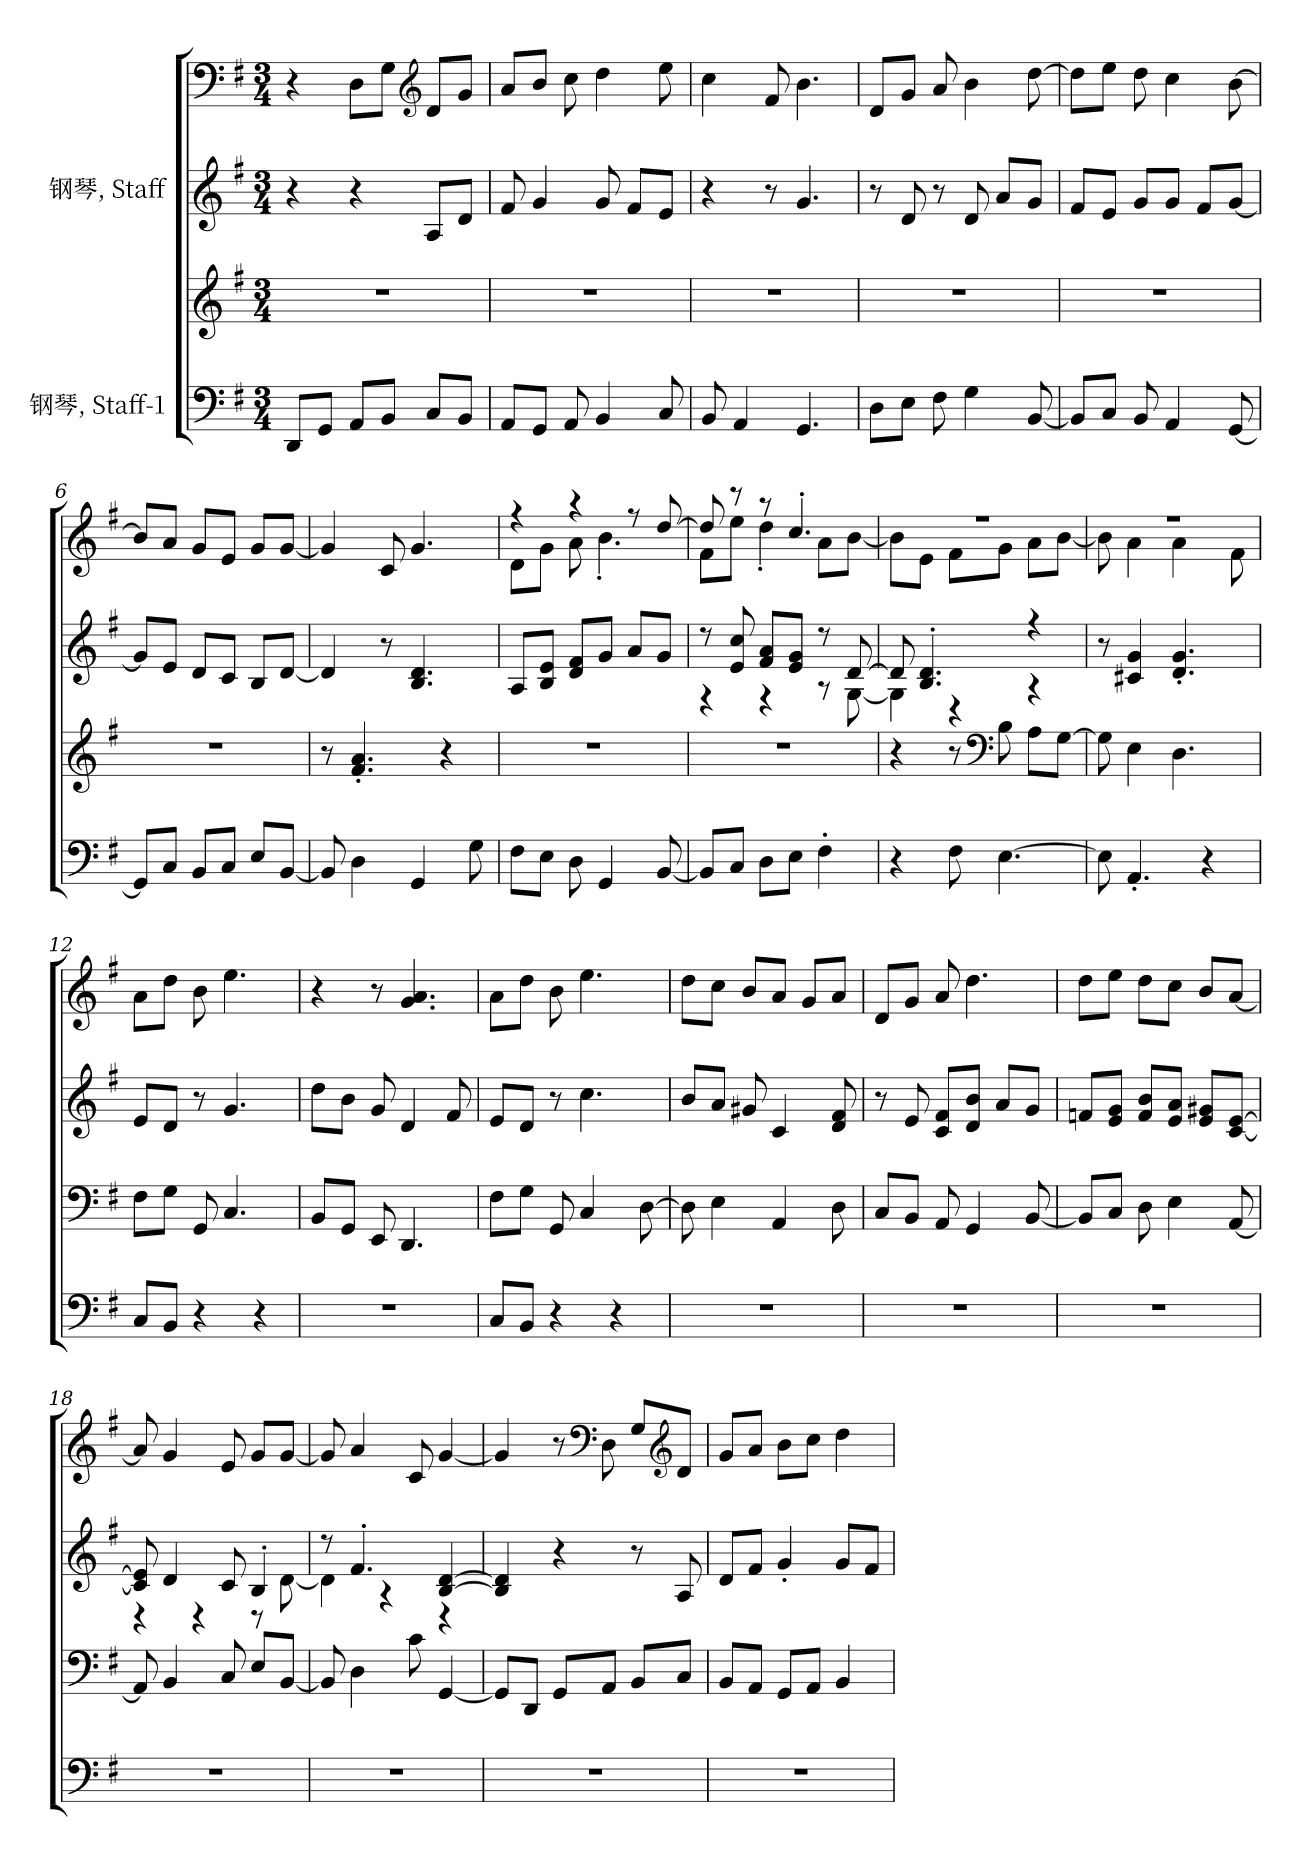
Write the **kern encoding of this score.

**kern	**kern	**kern	**kern
*part2	*part2	*part1	*part1
*staff4	*staff3	*staff2	*staff1
*I"钢琴, Staff-1	*	*I"钢琴, Staff	*
*clefF4	*clefG2	*clefG2	*clefF4
*k[f#]	*k[f#]	*k[f#]	*k[f#]
*M3/4	*M3/4	*M3/4	*M3/4
*MM105	*MM105	*MM105	*MM105
=1	=1	=1	=1
8DD/L	2.r	4r	4r
8GG/J	.	.	.
8AA/L	.	4r	8D\L
8BB/J	.	.	8G\J
*	*	*	*clefG2
8C/L	.	8A/L	8d/L
8BB/J	.	8d/J	8g/J
=2	=2	=2	=2
8AA/L	2.r	8f#/	8a/L
8GG/J	.	4g/	8b/J
8AA/	.	.	8cc\
4BB/	.	8g/	4dd\
.	.	8f#/L	.
8C/	.	8e/J	8ee\
=3	=3	=3	=3
8BB/	2.r	4r	4cc\
4AA/	.	.	.
.	.	8r	8f#/
4.GG/	.	4.g/	4.b\
=4	=4	=4	=4
8D\L	2.r	8r	8d/L
8E\J	.	8d/	8g/J
8F#\	.	8r	8a/
4G\	.	8d/	4b\
.	.	8a/L	.
[8BB/	.	8g/J	[8dd\
!!LO:LB:g=z
=5	=5	=5	=5
8BB/L]	2.r	8f#/L	8dd\L]
8C/J	.	8e/J	8ee\J
8BB/	.	8g/L	8dd\
4AA/	.	8g/J	4cc\
.	.	8f#/L	.
[8GG/	.	[8g/J	[8b\
=6	=6	=6	=6
8GG/L]	2.r	8g/L]	8b/L]
8C/J	.	8e/J	8a/J
8BB/L	.	8d/L	8g/L
8C/J	.	8c/J	8e/J
8E/L	.	8B/L	8g/L
[8BB/J	.	[8d/J	[8g/J
=7	=7	=7	=7
8BB/]	8r	4d/]	4g/]
4D\	4.f#/' 4.a/'	.	.
.	.	8r	8c/
4GG/	.	4.B/ 4.d/	4.g/
.	4r	.	.
8G\	.	.	.
=8	=8	=8	=8
*	*	*	*^
8F#\L	2.r	8A/L	4r	8d\L
8E\J	.	8B/ 8e/J	.	8g\J
8D\	.	8d/ 8f#/L	4r	8a\
4GG/	.	8g/J	.	4.b'\
.	.	8a/L	8r	.
[8BB/	.	8g/J	[8dd/	.
=9	=9	=9	=9	=9
*	*	*^	*	*
8BB/L]	2.r	8r	4r	8dd/]	8f#\L
8C/J	.	8e/ 8cc/	.	8r	8ee\J
8D\L	.	8f#/ 8a/L	4r	8r	4dd'\
8E\J	.	8e/ 8g/J	.	4.cc'/	.
4F#'\	.	8r	8r	.	8a\L
.	.	[8d/	[8G\	.	[8b\J
!!LO:LB:g=z	!!
=10	=10	=10	=10	=10	=10
4r	4r	8d/]	4G\]	2.r	8b\L]
.	.	4.B/' 4.d/'	.	.	8e\J
8F#\	8r	.	4r	.	8f#\L
*	*clefF4	*	*	*	*
[4.E\	8B\	.	.	.	8g\J
.	8A\L	4r	4r	.	8a\L
.	[8G\J	.	.	.	[8b\J
*	*	*v	*v	*	*
=11	=11	=11	=11	=11
8E\]	8G\]	8r	2.r	8b\]
4.AA'/	4E\	4c#X/ 4g/	.	4a\
.	4.D\	4.d/' 4.g/'	.	4a\
4r	.	.	.	.
.	.	.	.	8f#\
*	*	*	*v	*v
=12	=12	=12	=12
8C/L	8F#\L	8e/L	8a\L
8BB/J	8G\J	8d/J	8dd\J
4r	8GG/	8r	8b\
.	4.C/	4.g/	4.ee\
4r	.	.	.
=13	=13	=13	=13
2.r	8BB/L	8dd\L	4r
.	8GG/J	8b\J	.
.	8EE/	8g/	8r
.	4.DD/	4d/	4.g/ 4.a/
.	.	8f#/	.
=14	=14	=14	=14
8C/L	8F#\L	8e/L	8a\L
8BB/J	8G\J	8d/J	8dd\J
4r	8GG/	8r	8b\
.	4C/	4.cc\	4.ee\
4r	.	.	.
.	[8D\	.	.
!!LO:PB:g=z
=15	=15	=15	=15
2.r	8D\]	8b/L	8dd\L
.	4E\	8a/J	8cc\J
.	.	8g#X/	8b/L
.	4AA/	4c/	8a/J
.	.	.	8g/L
.	8D\	8d/ 8f#/	8a/J
=16	=16	=16	=16
2.r	8C/L	8r	8d/L
.	8BB/J	8e/	8g/J
.	8AA/	8c/ 8f#/L	8a/
.	4GG/	8d/ 8b/J	4.dd\
.	.	8a/L	.
.	[8BB/	8g/J	.
=17	=17	=17	=17
2.r	8BB/L]	8fn/L	8dd\L
.	8C/J	8e/ 8g/J	8ee\J
.	8D\	8f/ 8b/L	8dd\L
.	4E\	8e/ 8a/J	8cc\J
.	.	8e/ 8g#X/L	8b/L
.	[8AA/	[8c/ [8e/J	[8a/J
=18	=18	=18	=18
*	*	*^	*
2.r	8AA/]	8c/] 8e/]	4r	8a/]
.	4BB/	4d/	.	4g/
.	.	.	4r	.
.	8C/	8c/	.	8e/
.	8E/L	4B'/	8r	8g/L
.	[8BB/J	.	[8d\	[8g/J
=19	=19	=19	=19	=19
2.r	8BB/]	8r	4d\]	8g/]
.	4D\	4.f#'/	.	4a/
.	.	.	4r	.
.	8c\	.	.	8c/
.	[4GG/	[4B/ [4d/	4r	[4g/
*	*	*v	*v	*
!!LO:LB:g=z
=20	=20	=20	=20
2.r	8GG/L]	4B/] 4d/]	4g/]
.	8DD/J	.	.
.	8GG/L	4r	8r
*	*	*	*clefF4
.	8AA/J	.	8D\
.	8BB/L	8r	8G/L
*	*	*	*clefG2
.	8C/J	8A/	8d/J
=21	=21	=21	=21
2.r	8BB/L	8d/L	8g/L
.	8AA/J	8f#/J	8a/J
.	8GG/L	4g'/	8b\L
.	8AA/J	.	8cc\J
.	4BB/	8g/L	4dd\
.	.	8f#/J	.
=	=	=	=
*-	*-	*-	*-
